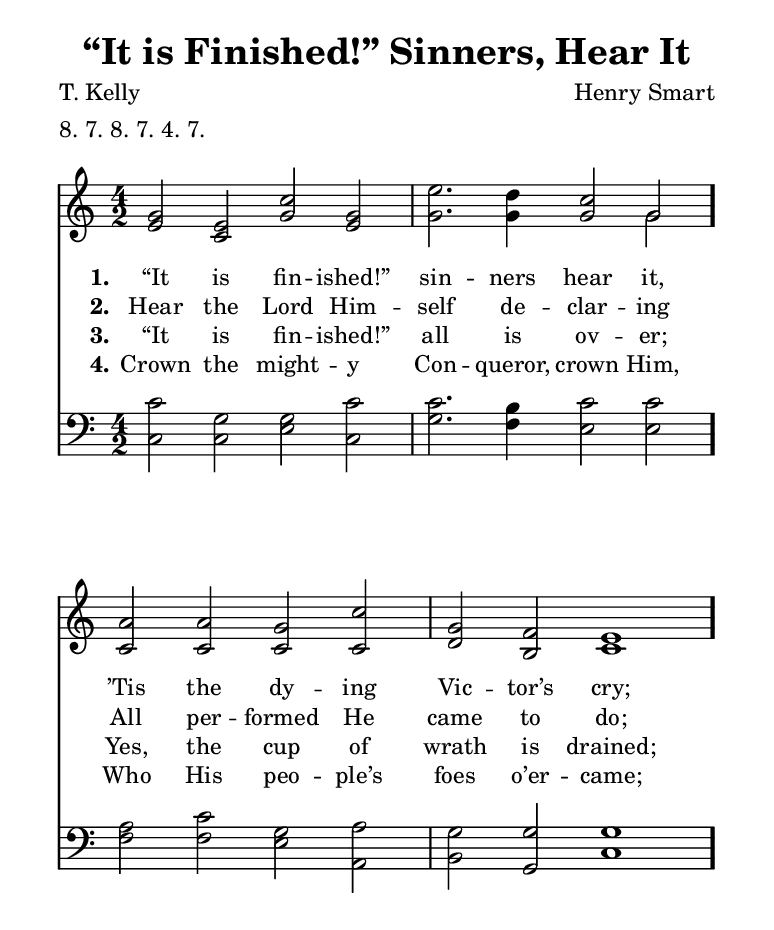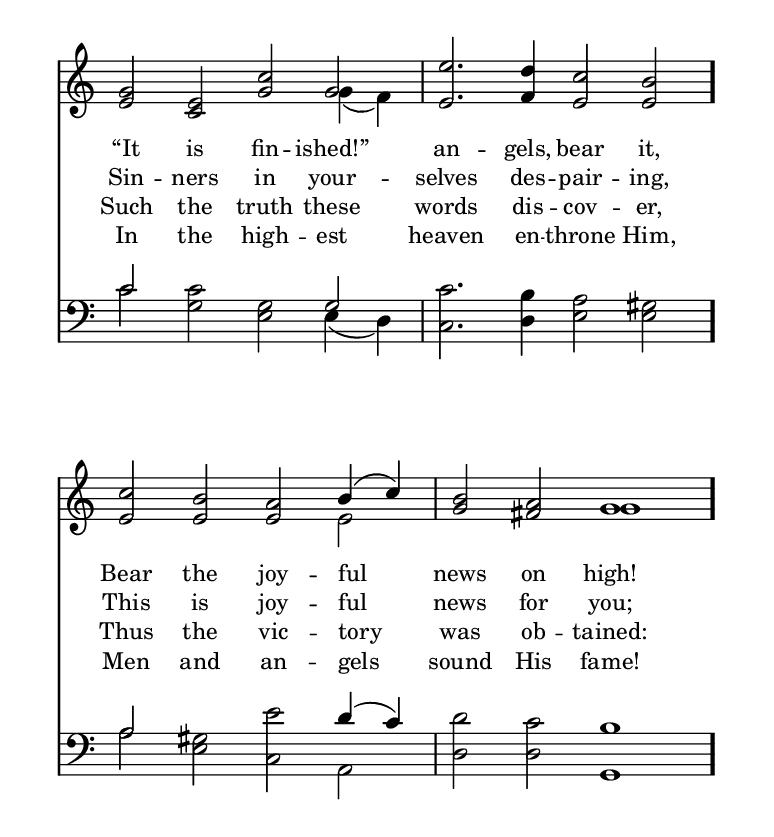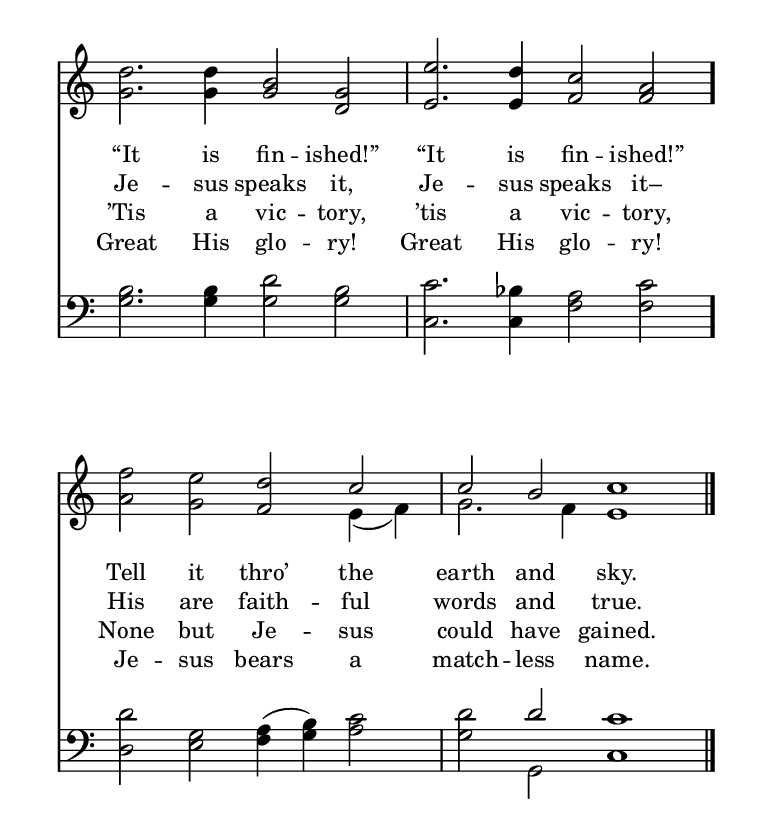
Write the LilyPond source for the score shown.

\include "common/global.ily"
\paper {
  \include "common/paper.ily"
  ragged-bottom = ##t
  ragged-last-bottom = ##t
  systems-per-page = #(cond (is-eogsized 3) (#t #f))
  system-system-spacing.padding = 11
}

\header{
  %gospel
  hymnnumber = "81"
  title = "“It is Finished!” Sinners, Hear It"
  tunename = "Regent Square"
  meter = "8. 7. 8. 7. 4. 7."
  poet = "T. Kelly"
  composer = "Henry Smart"
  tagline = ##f
}

% for fermata in MIDI
ta = { \tempo 4=170 }
tb = { \tempo 4=85  }

patternAA = { c2 c2 c2 c2      | c2. c4 c2 c2 }
patternAB = { c2 c2 c2 c4( c4) | c2. c4 c2 c2 }

patternBA = { c2 c2 c2 c2      | c2  c2 c1 }
patternBB = { c2 c2 c2 c4( c4) | c2  c2 c1 }
patternBC = { c2 c2 c2 c4( c4) | c2. c4 c1 }
patternBD = { c2 c2 c4( c4) c2 | c2  c2 c1 }

patternCA = { c2. c4 c2 c2 }

global = {
  \include "common/overrides.ily"
  \override Staff.TimeSignature.style = #'numbered
  \time 4/2
  \override Score.MetronomeMark.transparent = ##t % hide all fermata changes too
  \ta
  \key c \major
  \autoBeamOff
}

notesSoprano = {
\global
\relative c'' {

  \changePitch \patternAA { g e c' g | e' d c g }
  \changePitch \patternBA { a a g c | g f e }
  \changePitch \patternAA { g e c' g | e' d c b }
  \changePitch \patternBB { c b a b c | b a g }
  \changePitch \patternCA { d' d b g | e' d c a }
  \changePitch \patternBA { f' e d c | c b c }

  \bar "|."

}
}

notesAlto = {
\global
\relative e' {

  \changePitch \patternAA { e c g' e | g g g g }
  \changePitch \patternBA { c, c c c | d b c }
  \changePitch \patternAB { e c g' g f | e f e e }
  \changePitch \patternBA { e e e e | g fis g }
  \changePitch \patternCA { g g g d | e e f f }
  \changePitch \patternBC { a g f e f | g f e }

}
}

notesTenor = {
\global
\relative a {

  \changePitch \patternAA { c g g c | c b c c }
  \changePitch \patternBA { a c g a | g g g }
  \changePitch \patternAA { c c g g | c b a gis }
  \changePitch \patternBB { a gis e' d c | d c b }
  \changePitch \patternCA { b b d b | c bes a c }
  \changePitch \patternBD { d g, a b c | d d c }

}
}

notesBass = {
\global
\relative f {

  \changePitch \patternAA { c c e c | g' f e e }
  \changePitch \patternBA { f f e a, | b g c }
  \changePitch \patternAB { c' g e e d | c d e e }
  \changePitch \patternBA { a e c a | d d g, }
  \changePitch \patternCA { g' g g g | c, c f f }
  \changePitch \patternBD { d e f g a | g g, c }

}
}

wordsA = \lyricmode {
\set stanza = "1."

“It is fin -- ished!” sin -- ners hear it, \bar "."
’Tis the dy -- ing Vic -- tor’s cry; \bar "." \break
“It is fin -- ished!” an -- gels, bear it, \bar "."
Bear the joy -- ful news on high! \bar "." \break
% each segment of the 4-beat line should appear only once in the TXT output, to
% accomodate other tunes
“It is fin -- ished!” %{HIDE>%} “It is fin -- ished!” %{<HIDE%} \bar "."
Tell it thro’ the earth and sky. \bar "." \break

}

wordsB = \lyricmode {
\set stanza = "2."

Hear the Lord Him -- self de -- clar -- ing
All per -- formed He came to do;
Sin -- ners in your -- selves des -- pair -- ing,
This is joy -- ful news for you;
%{HIDE>%} Je -- sus speaks it, %{<HIDE%} Je -- sus speaks it–
His are faith -- ful words and true.

}

wordsC = \lyricmode {
\set stanza = "3."

“It is fin -- ished!” all is ov -- er;
Yes, the cup of wrath is drained;
Such the truth these words dis -- cov -- er,
Thus the vic -- tory was ob -- tained:
’Tis a vic -- tory, %{HIDE>%} ’tis a vic -- tory, %{<HIDE%}
None but Je -- sus could have gained.

}

wordsD = \lyricmode {
\set stanza = "4."

Crown the might -- y Con -- queror, crown Him,
Who His peo -- ple’s foes o’er -- came;
In the high -- est heaven en -- throne Him,
Men and an -- gels sound His fame!
%{HIDE>%} Great His glo -- ry! %{<HIDE%} Great His glo -- ry!
Je -- sus bears a match -- less name.

}

\score {
  \context ChoirStaff <<
    \context Staff = upper <<
      \set Staff.autoBeaming = ##f
      \set ChoirStaff.systemStartDelimiter = #'SystemStartBar
      \set ChoirStaff.printPartCombineTexts = ##f
      \partcombine #'(2 . 9) \notesSoprano \notesAlto
      \context NullVoice = sopranos { \voiceOne << \notesSoprano >> }
      \context NullVoice = altos { \voiceTwo << \notesAlto >> }
      \context Lyrics = one   \lyricsto sopranos \wordsA
      \context Lyrics = two   \lyricsto sopranos \wordsB
      \context Lyrics = three \lyricsto sopranos \wordsC
      \context Lyrics = four  \lyricsto sopranos \wordsD
    >>
    \context Staff = men <<
      \set Staff.autoBeaming = ##f
      \clef bass
      \set ChoirStaff.printPartCombineTexts = ##f
      \partcombine #'(2 . 9) \notesTenor \notesBass
      \context NullVoice = tenors { \voiceOne << \notesTenor >> }
      \context NullVoice = basses { \voiceTwo << \notesBass >> }
    >>
  >>
  \layout {
    \include "common/layout.ily"
  }
  \midi{
    \include "common/midi.ily"
  }
}

\version "2.19.49"  % necessary for upgrading to future LilyPond versions.

% vi:set et ts=2 sw=2 ai nocindent syntax=lilypond:
